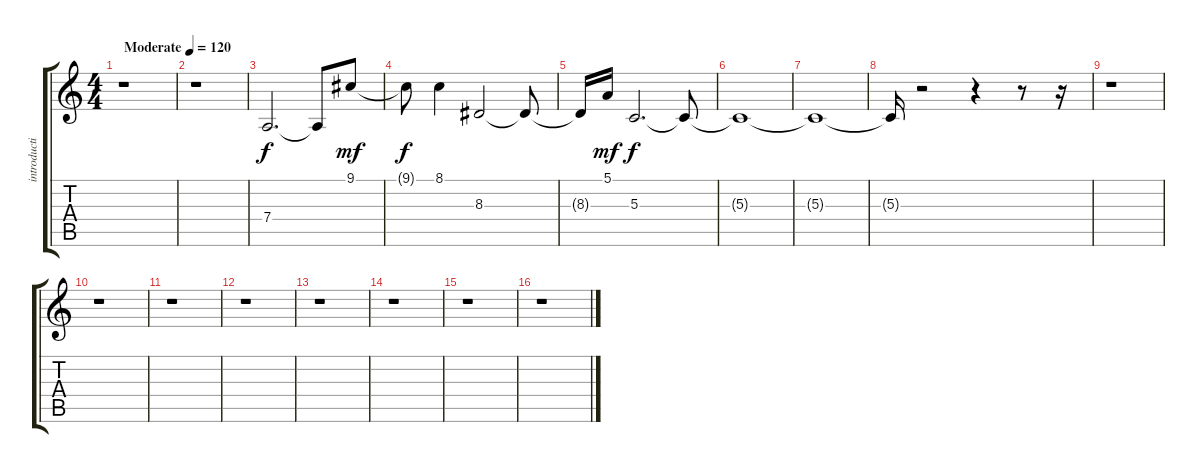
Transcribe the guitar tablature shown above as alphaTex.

\track ("introduction(SE)                    " "introducti") {instrument synthvoice}
\staff {score tabs}
\tuning (E4 B3 G3 D3 A2 E2) {hide}
\ts (4 4)
\tempo (120 "Moderate")
\clef g2
\ks c
r.1{dy f instrument synthvoice} |
r.1 |
7.4.2{d} 7.4{t}.8 9.1.8{dy mf} |
9.1{t}.8{dy f} 8.1.4 8.3.2 8.3{t}.8 |
8.3{t}.16 5.1.16{dy mf} 5.3.2{d dy f} 5.3{t}.8 |
5.3{t}.1 |
5.3{t}.1 |
5.3{t}.16 r.2 r.4 r.8 r.16 |
r.1 |
r.1 |
r.1 |
r.1 |
r.1 |
r.1 |
r.1 |
r.1
